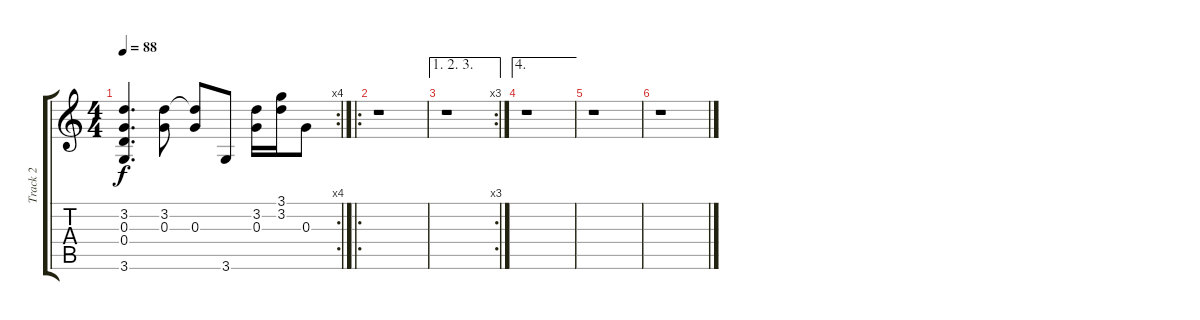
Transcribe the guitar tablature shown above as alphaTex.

\track ("Track 2" "Track 2") {instrument electricguitarclean}
\staff {score tabs}
\tuning (E4 B3 G3 D3 A2 E2) {hide}
\rc 4
\ts (4 4)
\tempo 88
\clef g2
\ks c
(3.2 0.3 0.4 3.6).4{d dy f} (3.2 0.3).8 (3.2{t} 0.3).8 3.6.8 (3.2 0.3).16 (3.1 3.2).16 0.3.8 |
\ro
r.1 |
\ae (1 2 3)
\rc 3
r.1 |
\ae 4
r.1 |
r.1 |
r.1
